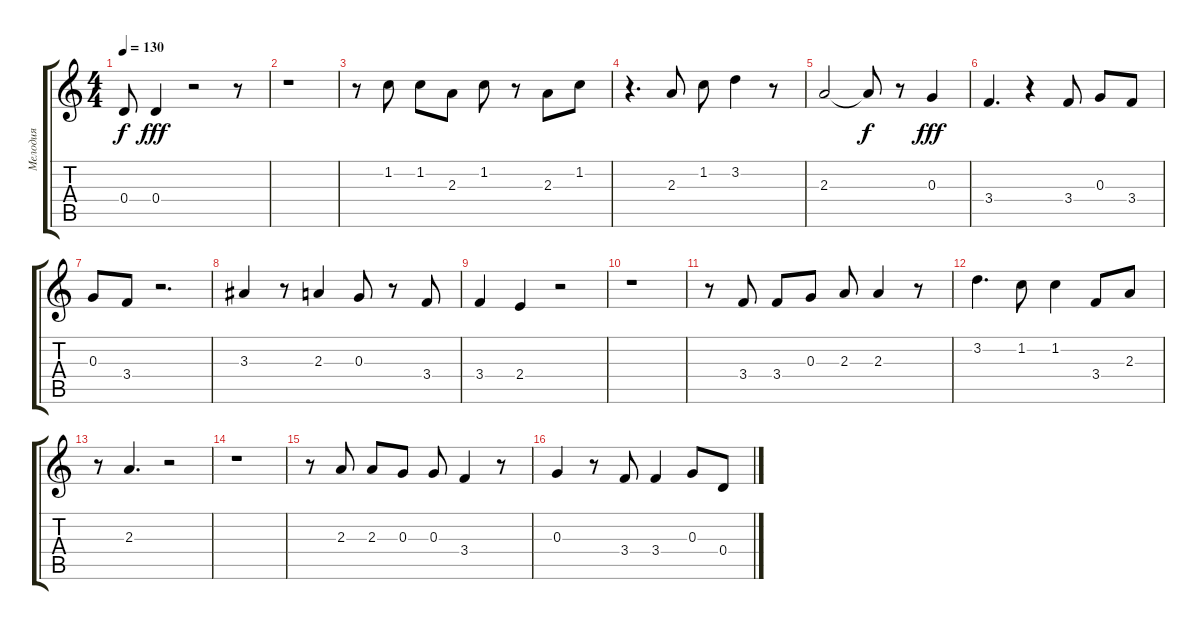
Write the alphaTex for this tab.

\track ("Мелодия" "Мелодия") {instrument electricguitarmuted}
\staff {score tabs}
\tuning (E4 B3 G3 D3 A2 E2) {hide}
\ts (4 4)
\tempo 130
\clef g2
\ks c
0.4{t}.8{dy f} 0.4.4{dy fff} r.2 r.8 |
r.1 |
r.8 1.2.8 1.2.8 2.3.8 1.2.8 r.8 2.3.8 1.2.8 |
r.4{d} 2.3.8 1.2.8 3.2.4 r.8 |
2.3.2 2.3{t}.8{dy f} r.8 0.3.4{dy fff} |
3.4.4{d} r.4 3.4.8 0.3.8 3.4.8 |
0.3.8 3.4.8 r.2{d} |
3.3.4 r.8 2.3.4 0.3.8 r.8 3.4.8 |
3.4.4 2.4.4 r.2 |
r.1 |
r.8 3.4.8 3.4.8 0.3.8 2.3.8 2.3.4 r.8 |
3.2.4{d} 1.2.8 1.2.4 3.4.8 2.3.8 |
r.8 2.3.4{d} r.2 |
r.1 |
r.8 2.3.8 2.3.8 0.3.8 0.3.8 3.4.4 r.8 |
0.3.4 r.8 3.4.8 3.4.4 0.3.8 0.4.8
